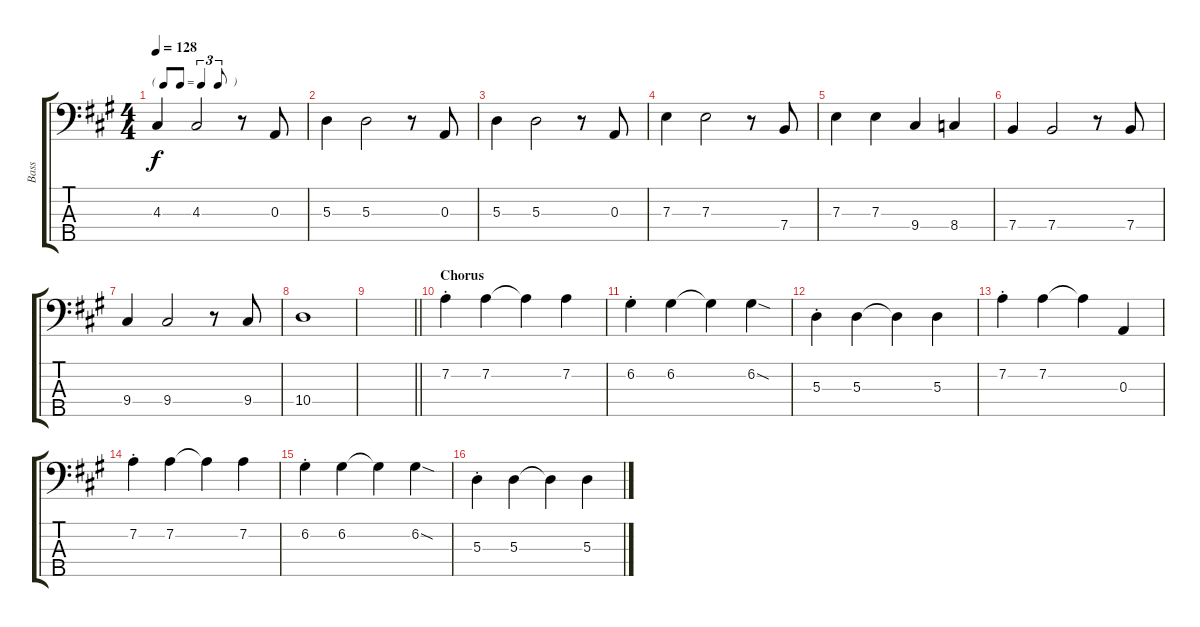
\track ("Bass" "Bass") {instrument electricbassfinger}
\staff {score tabs}
\tuning (G2 D2 A1 E1 B0) {hide}
\ts (4 4)
\tf triplet8th
\tempo 128
\clef f4
\ks a
4.3.4{dy f} 4.3.2 r.8 0.3.8 |
5.3.4 5.3.2 r.8 0.3.8 |
5.3.4 5.3.2 r.8 0.3.8 |
7.3.4 7.3.2 r.8 7.4.8 |
7.3.4 7.3.4 9.4.4 8.4.4 |
7.4.4 7.4.2 r.8 7.4.8 |
9.4.4 9.4.2 r.8 9.4.8 |
10.4.1 |
\barLineRight lightlight
|
\section ("" "Chorus")
7.2{st}.4 7.2.4 7.2{t}.4 7.2.4 |
6.2{st}.4 6.2.4 6.2{t}.4 6.2{sod}.4 |
5.3{st}.4 5.3.4 5.3{t}.4 5.3.4 |
7.2{st}.4 7.2.4 7.2{t}.4 0.3.4 |
7.2{st}.4 7.2.4 7.2{t}.4 7.2.4 |
6.2{st}.4 6.2.4 6.2{t}.4 6.2{sod}.4 |
5.3{st}.4 5.3.4 5.3{t}.4 5.3.4
